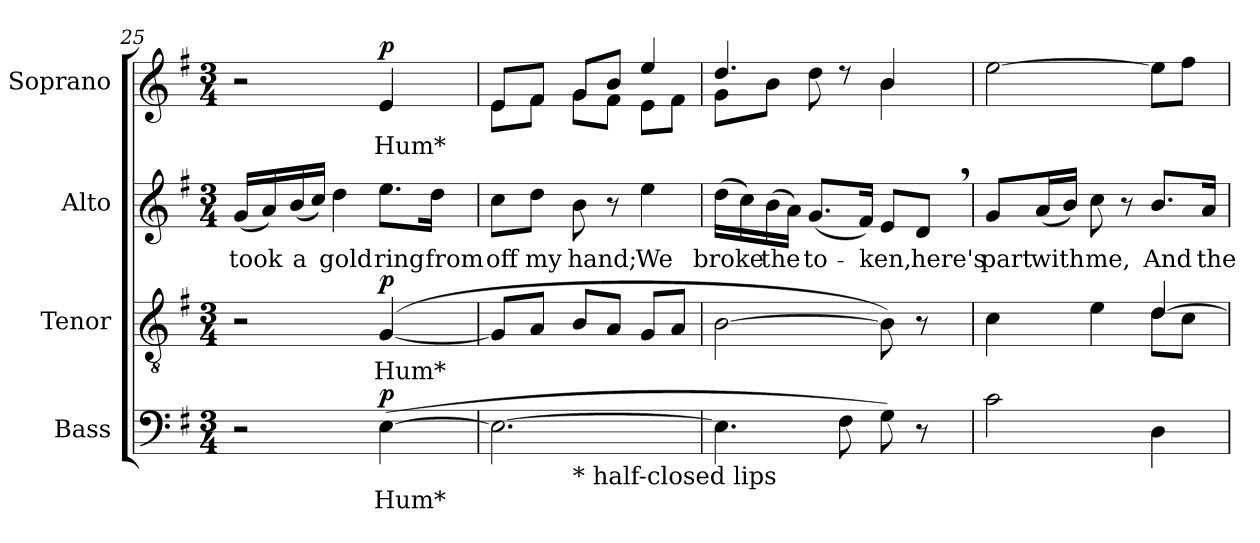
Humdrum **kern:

**kern	**text	**dynam	**kern	**text	**dynam	**kern	**text	**kern	**text	**dynam
*part4	*part4	*part4	*part3	*part3	*part3	*part2	*part2	*part1	*part1	*part1
*staff4	*staff4	*staff4	*staff3	*staff3	*staff3	*staff2	*staff2	*staff1	*staff1	*staff1
*I"Bass	*	*	*I"Tenor	*	*	*I"Alto	*	*I"Soprano	*	*
*I'B.	*	*	*I'T.	*	*	*I'A.	*	*I'S.	*	*
*clefF4	*	*	*clefGv2	*	*	*clefG2	*	*clefG2	*	*
*	*	*	*ITrd7c12	*	*	*	*	*	*	*
*k[f#]	*	*	*k[f#]	*	*	*k[f#]	*	*k[f#]	*	*
*G:	*	*	*G:	*	*	*G:	*	*G:	*	*
*M3/4	*	*	*M3/4	*	*	*M3/4	*	*M3/4	*	*
=25	=25	=25	=25	=25	=25	=25	=25	=25	=25	=25
!	!	!	!	!	!	!	!LO:LY:b:color=#000000	!	!	!
*	*	*	*	*	*	*	*	*^	*	*
2r	.	.	2r	.	.	(16gi/LL	took	2r	4ryy	.	.
.	.	.	.	.	.	16ai/)	.	.	.	.	.
!	!	!	!	!	!	!	!LO:LY:b:color=#000000	!	!	!	!
.	.	.	.	.	.	(16bi/	a	.	.	.	.
.	.	.	.	.	.	16cci/JJ)	.	.	.	.	.
!	!	!	!	!	!	!	!LO:LY:b:color=#000000	!	!	!	!
.	.	.	.	.	.	4ddi\	gold	.	2ryy	.	.
!	!LO:LY:b:color=#000000	!	!	!	!	!	!	!	!	!	!
!	!	!	!	!LO:LY:b:color=#000000	!	!	!	!	!	!	!
!	!	!	!	!	!	!	!LO:LY:b:color=#000000	!	!	!	!
!	!	!	!	!	!	!	!	!	!	!LO:LY:b:color=#000000	!
([>4Ei\	Hum*	p	([<4GGi/	Hum*	p	8.eei\L	ring	4ei/	.	Hum*	p
!	!	!	!	!	!	!	!LO:LY:b:color=#000000	!	!	!	!
.	.	.	.	.	.	16ddi\Jk	from	.	.	.	.
=26	=26	=26	=26	=26	=26	=26	=26	=26	=26	=26	=26
!	!	!	!	!	!	!	!LO:LY:b:color=#000000	!	!	!	!
*^	*	*	*	*	*	*	*	*	*	*	*
2.Ei\_>	4ryy	.	.	8GGi/L]	.	.	8cci\L	off	8ei/L	8ei\L	.	.
!	!	!	!	!	!	!	!	!LO:LY:b:color=#000000	!	!	!	!
.	.	.	.	8AAi/J	.	.	8ddi\J	my	8f#i/J	8f#i\J	.	.
!	!LO:TX:b:t=* half-closed lips	!	!	!	!	!	!	!	!	!	!	!
!	!	!	!	!	!	!	!	!LO:LY:b:color=#000000	!	!	!	!
.	2ryy	.	.	8BBi/L	.	.	8bi\	hand;	8gi/L	8gi\L	.	.
.	.	.	.	8AAi/J	.	.	8r	.	8bi/J	8f#i\J	.	.
!	!	!	!	!	!	!	!	!LO:LY:b:color=#000000	!	!	!	!
.	.	.	.	8GGi/L	.	.	4eei\	We	4eei/	8ei\L	.	.
.	.	.	.	8AAi/J	.	.	.	.	.	8f#i\J	.	.
*v	*v	*	*	*	*	*	*	*	*v	*v	*	*
!!LO:LB:g=z
=27	=27	=27	=27	=27	=27	=27	=27	=27	=27	=27
*^	*	*	*	*	*	*	*	*^	*	*
!	!	!	!	!	!	!	!	!LO:LY:b:color=#000000	!	!	!	!
*v	*v	*	*	*	*	*	*	*	*	*^	*	*
4.Ei\]	.	.	[>2BBi\	.	.	(16ddi\LL	broke	4.ddi/	8gi\L	2.ryy	.	.
.	.	.	.	.	.	16cci\)	.	.	.	.	.	.
!	!	!	!	!	!	!	!LO:LY:b:color=#000000	!	!	!	!	!
.	.	.	.	.	.	(16bi\	the	.	8bi\J	.	.	.
.	.	.	.	.	.	16ai\JJ)	.	.	.	.	.	.
!	!	!	!	!	!	!	!LO:LY:b:color=#000000	!	!	!	!	!
.	.	.	.	.	.	(8.gi/L	to-	.	8ddi\	.	.	.
8F#i\	.	.	.	.	.	.	.	8ryy	8r	.	.	.
.	.	.	.	.	.	16f#i/Jk)	.	.	.	.	.	.
!	!	!	!	!	!	!	!LO:LY:b:color=#000000	!	!	!	!	!
8Gi\)	.	.	8BBi\])	.	.	8ei/L	-ken,	4bi/	4bi\	.	.	.
!	!	!	!	!	!	!	!LO:LY:b:color=#000000	!	!	!	!	!
8r	.	.	8r	.	.	8d,i/J	here's	.	.	.	.	.
*	*	*	*	*	*	*	*	*v	*v	*v	*	*
=28	=28	=28	=28	=28	=28	=28	=28	=28	=28	=28
*	*	*	*^	*	*	*	*	*	*	*
!	!	!	!	!	!	!	!	!LO:LY:b:color=#000000	!	!	!
2ci\	.	.	4Ci\	2ryy	.	.	8gi/L	part	[>2eei\	.	.
!	!	!	!	!	!	!	!	!LO:LY:b:color=#000000	!	!	!
.	.	.	.	.	.	.	(16ai/L	with	.	.	.
.	.	.	.	.	.	.	16bi/JJ)	.	.	.	.
!	!	!	!	!	!	!	!	!LO:LY:b:color=#000000	!	!	!
.	.	.	4Ei\	.	.	.	8cci\	me,	.	.	.
.	.	.	.	.	.	.	8r	.	.	.	.
!	!	!	!	!	!	!	!	!LO:LY:b:color=#000000	!	!	!
4Di\	.	.	[>4Di/	8Di\L	.	.	8.bi/L	And	8eei\L]	.	.
.	.	.	.	8Ci\J	.	.	.	.	8ff#i\J	.	.
!	!	!	!	!	!	!	!	!LO:LY:b:color=#000000	!	!	!
.	.	.	.	.	.	.	16ai/Jk	the	.	.	.
*	*	*	*v	*v	*	*	*	*	*	*	*
=	=	=	=	=	=	=	=	=	=	=
*-	*-	*-	*-	*-	*-	*-	*-	*-	*-	*-
